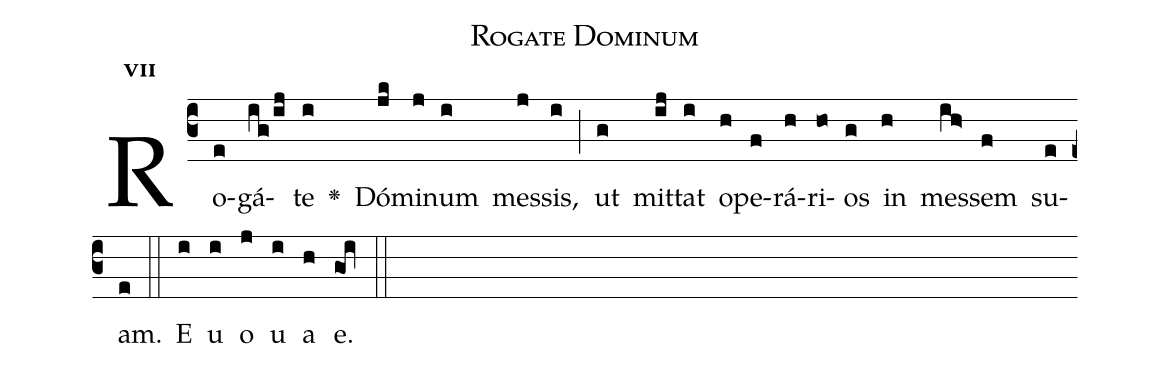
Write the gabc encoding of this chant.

name:Rogate Dominum;
office-part:Antiphona;
mode:7;
%%
initial-style: 1;
name: Rogate Dominum;
book: Antiphonae & Responsoria/Tomus IV, p. 60;
occasion: Dominica XI per Annum;
office-part: Laudes Ant Ba;
annotation: 7d;
centering-scheme: english;
font: OFLSortsMillGoudy;
height: 11;
width: 4.5;
%%
(c3)Ro(e)gá(ig/ij)te(i) <v>\greheightstar</v>() Dó(jk)mi(j)num(i) mes(j)sis,(i) (;) ut(g) mit(ij)tat(i) o(h)pe(f)rá(h)ri(ho)os(g) in(h) mes(ih>)sem(f) su(e)am.(e) (::) E(i) u(i) o(j) u(i) a(h) e.(goi) (::)
